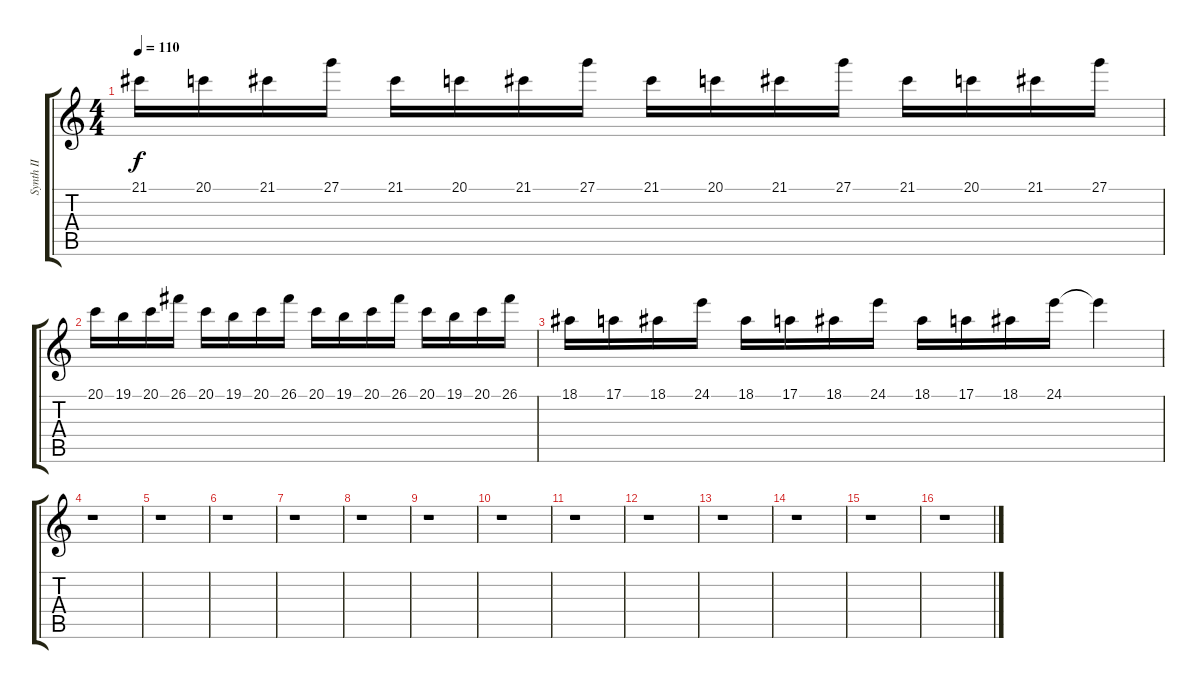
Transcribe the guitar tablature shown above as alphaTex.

\track ("Synth II" "Synth II") {instrument stringensemble1}
\staff {score tabs}
\tuning (E4 B3 G3 D3 A2 E2) {hide}
\ts (4 4)
\tempo 110
\clef g2
\ks c
21.1.16{dy f} 20.1.16 21.1.16 27.1.16 21.1.16 20.1.16 21.1.16 27.1.16 21.1.16 20.1.16 21.1.16 27.1.16 21.1.16 20.1.16 21.1.16 27.1.16 |
20.1.16 19.1.16 20.1.16 26.1.16 20.1.16 19.1.16 20.1.16 26.1.16 20.1.16 19.1.16 20.1.16 26.1.16 20.1.16 19.1.16 20.1.16 26.1.16 |
18.1.16 17.1.16 18.1.16 24.1.16 18.1.16 17.1.16 18.1.16 24.1.16 18.1.16 17.1.16 18.1.16 24.1.16 24.1{t}.4 |
r.1 |
r.1 |
r.1 |
r.1 |
r.1 |
r.1 |
r.1 |
r.1 |
r.1 |
r.1 |
r.1 |
r.1 |
r.1
